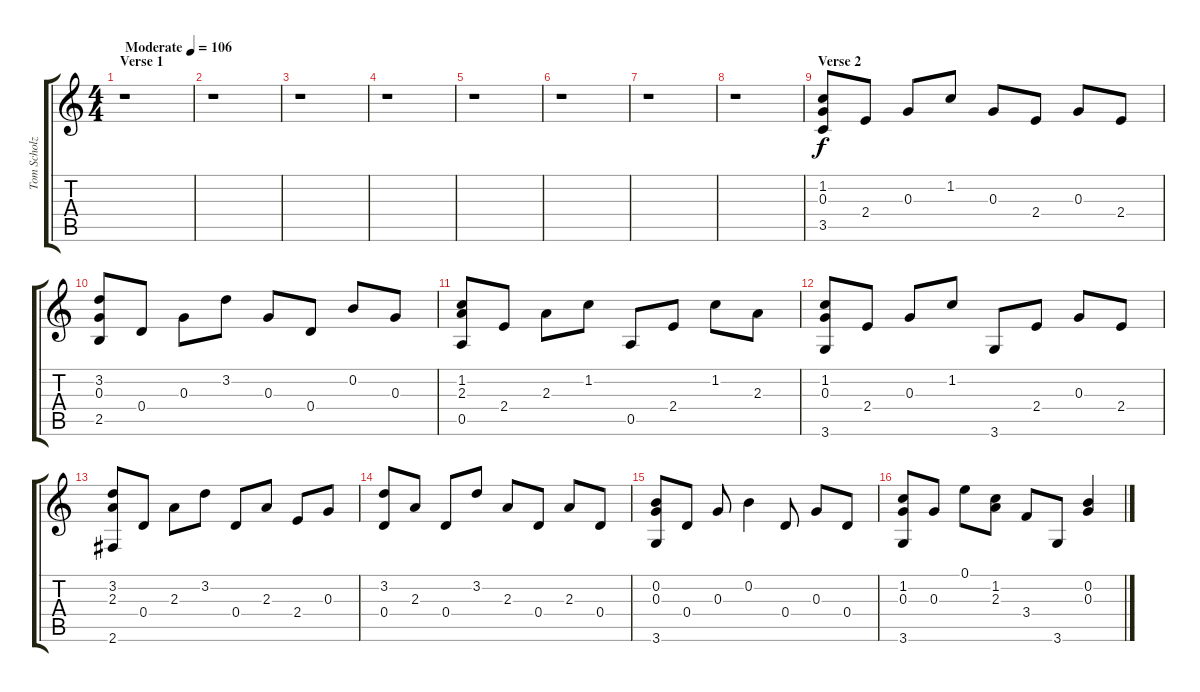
\track ("Tom Scholz - Acoustic" "Tom Scholz") {instrument acousticguitarsteel}
\staff {score tabs}
\tuning (E4 B3 G3 D3 A2 E2) {hide}
\ts (4 4)
\section ("" "Verse 1")
\tempo (106 "Moderate")
\clef g2
\ks c
r.1{dy f instrument acousticguitarsteel} |
r.1 |
r.1 |
r.1 |
r.1 |
r.1 |
r.1 |
r.1 |
\section ("" "Verse 2")
(1.2 0.3 3.5).8 2.4.8 0.3.8 1.2.8 0.3.8 2.4.8 0.3.8 2.4.8 |
(3.2 0.3 2.5).8 0.4.8 0.3.8 3.2.8 0.3.8 0.4.8 0.2.8 0.3.8 |
(1.2 2.3 0.5).8 2.4.8 2.3.8 1.2.8 0.5.8 2.4.8 1.2.8 2.3.8 |
(1.2 0.3 3.6).8 2.4.8 0.3.8 1.2.8 3.6.8 2.4.8 0.3.8 2.4.8 |
(3.2 2.3 2.6).8 0.4.8 2.3.8 3.2.8 0.4.8 2.3.8 2.4.8 0.3.8 |
(3.2 0.4).8 2.3.8 0.4.8 3.2.8 2.3.8 0.4.8 2.3.8 0.4.8 |
(0.2 0.3 3.6).8 0.4.8 0.3.8 0.2.4 0.4.8 0.3.8 0.4.8 |
(1.2 0.3 3.6).8 0.3.8 0.1.8 (1.2 2.3).8 3.4.8 3.6.8 (0.2 0.3).4
